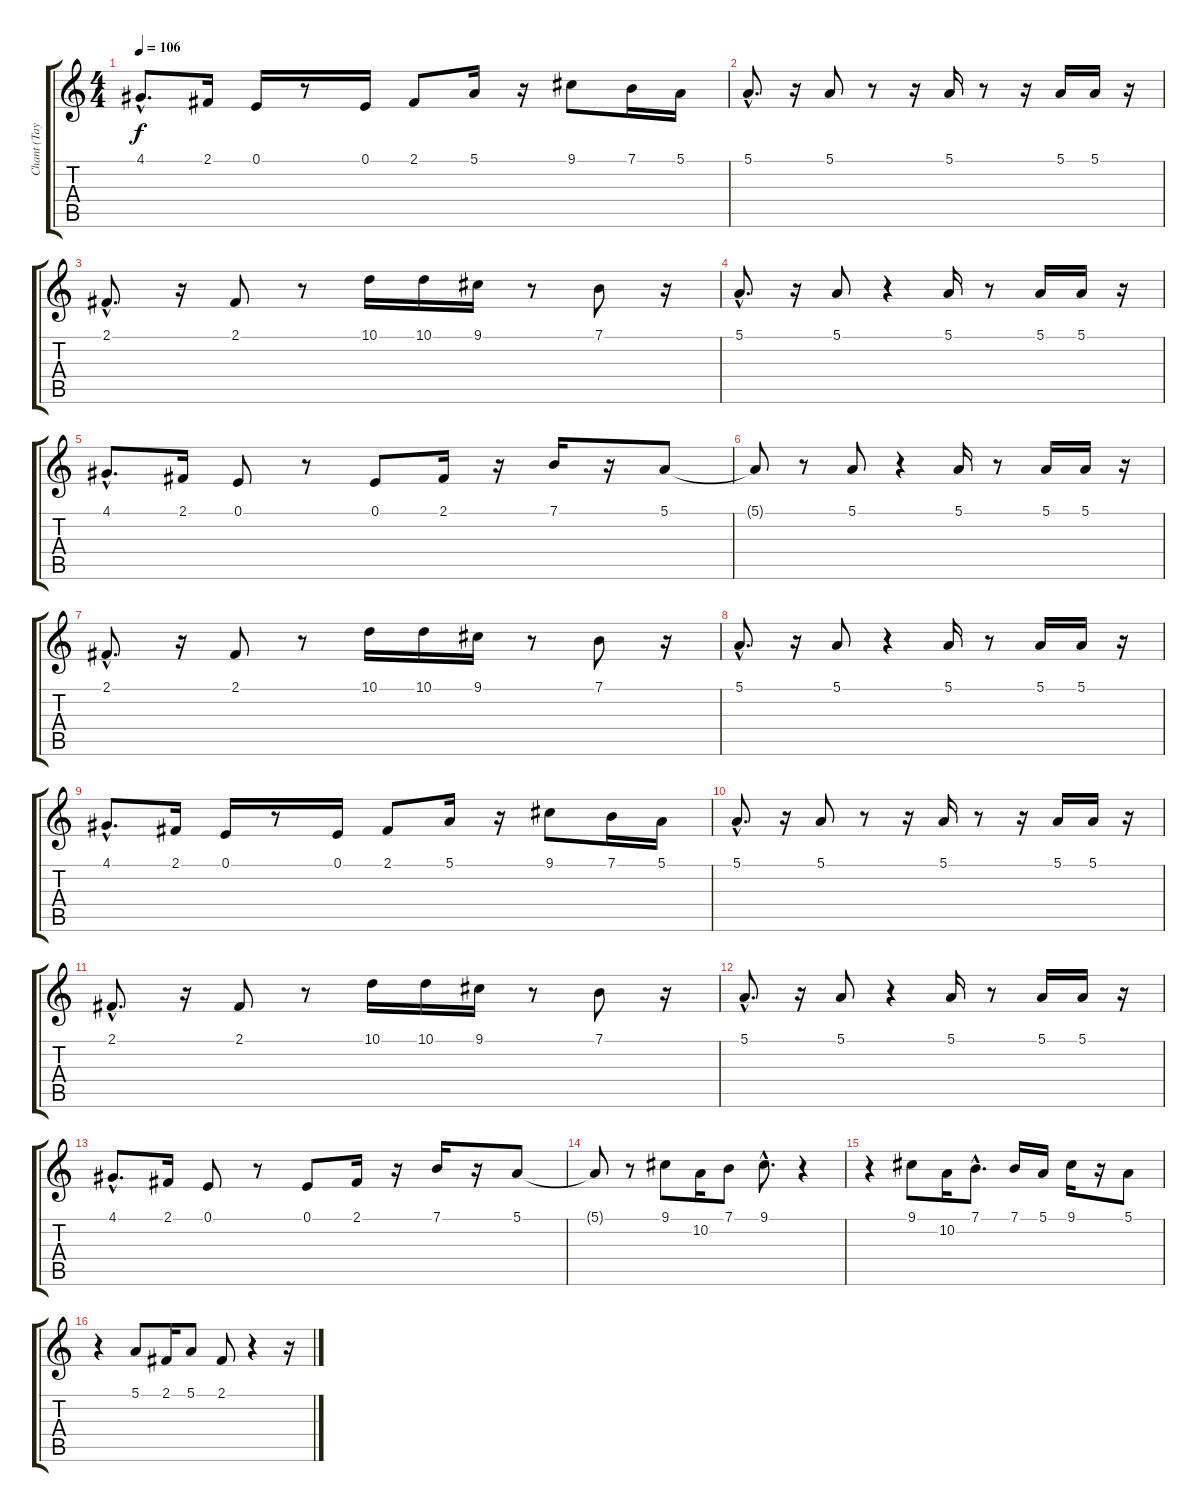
\track ("Chant (Taylor)" "Chant (Tay") {instrument lead2sawtooth}
\staff {score tabs}
\tuning (E4 B3 G3 D3 A2 E2) {hide}
\ts (4 4)
\tempo 106
\clef g2
\ks c
4.1{hac}.8{d dy f} 2.1.16 0.1.16 r.8 0.1.16 2.1.8 5.1.16 r.16 9.1.8 7.1.16 5.1.16 |
5.1{hac}.8{d} r.16 5.1.8 r.8 r.16 5.1.16 r.8 r.16 5.1.16 5.1.16 r.16 |
2.1{hac}.8{d} r.16 2.1.8 r.8 10.1.16 10.1.16 9.1.16 r.8 7.1.8 r.16 |
5.1{hac}.8{d} r.16 5.1.8 r.4 5.1.16 r.8 5.1.16 5.1.16 r.16 |
4.1{hac}.8{d} 2.1.16 0.1.8 r.8 0.1.8 2.1.16 r.16 7.1.16 r.16 5.1.8 |
5.1{t}.8 r.8 5.1.8 r.4 5.1.16 r.8 5.1.16 5.1.16 r.16 |
2.1{hac}.8{d} r.16 2.1.8 r.8 10.1.16 10.1.16 9.1.16 r.8 7.1.8 r.16 |
5.1{hac}.8{d} r.16 5.1.8 r.4 5.1.16 r.8 5.1.16 5.1.16 r.16 |
4.1{hac}.8{d} 2.1.16 0.1.16 r.8 0.1.16 2.1.8 5.1.16 r.16 9.1.8 7.1.16 5.1.16 |
5.1{hac}.8{d} r.16 5.1.8 r.8 r.16 5.1.16 r.8 r.16 5.1.16 5.1.16 r.16 |
2.1{hac}.8{d} r.16 2.1.8 r.8 10.1.16 10.1.16 9.1.16 r.8 7.1.8 r.16 |
5.1{hac}.8{d} r.16 5.1.8 r.4 5.1.16 r.8 5.1.16 5.1.16 r.16 |
4.1{hac}.8{d} 2.1.16 0.1.8 r.8 0.1.8 2.1.16 r.16 7.1.16 r.16 5.1.8 |
5.1{t}.8 r.8 9.1.8 10.2.16 7.1.8 9.1{hac}.8{d} r.4 |
r.4 9.1.8 10.2.16 7.1{hac}.8{d} 7.1.16 5.1.16 9.1.16 r.16 5.1.8 |
r.4 5.1.8 2.1.16 5.1.8 2.1.8 r.4 r.16
